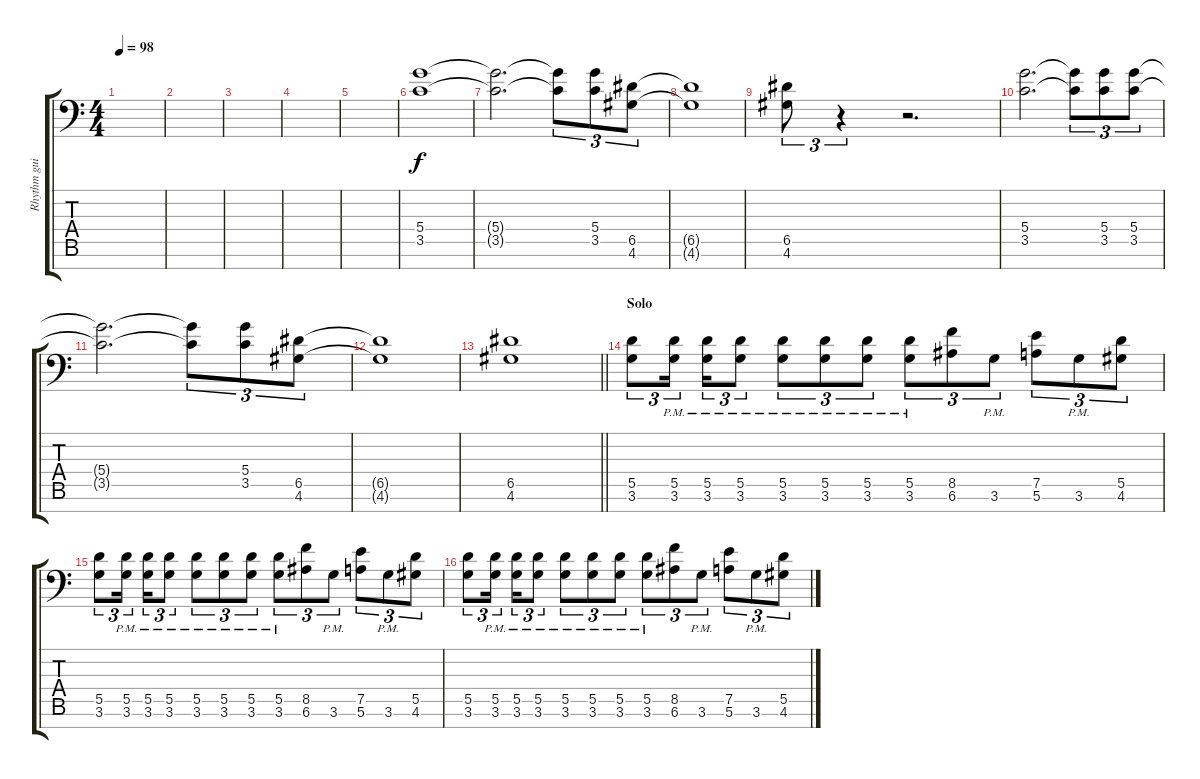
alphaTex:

\track ("Rhythm guitar" "Rhythm gui") {instrument distortionguitar}
\staff {score tabs}
\tuning (E4 B3 G3 D3 A2 E2 A1) {hide}
\ts (4 4)
\tempo 98
\clef f4
\ks c
|
|
|
|
|
(5.4 3.5).1{volume 5} |
(5.4{t} 3.5{t}).2{d} (5.4{t} 3.5{t}).8{tu (3 2)} (5.4 3.5).8{tu (3 2)} (6.5 4.6).8{tu (3 2)} |
(6.5{t} 4.6{t}).1 |
(6.5 4.6).8{tu (3 2)} r.4{tu (3 2)} r.2{d} |
(5.4 3.5).2{d} (5.4{t} 3.5{t}).8{tu (3 2)} (5.4 3.5).8{tu (3 2)} (5.4 3.5).8{tu (3 2)} |
(5.4{t} 3.5{t}).2{d} (5.4{t} 3.5{t}).8{tu (3 2)} (5.4 3.5).8{tu (3 2)} (6.5 4.6).8{tu (3 2)} |
(6.5{t} 4.6{t}).1 |
\barLineRight lightlight
(6.5 4.6).1 |
\section ("" "Solo")
(5.5 3.6).8{tu (3 2) volume 8} (5.5{pm} 3.6{pm}).16{tu (3 2) beam splitsecondary} (5.5{pm} 3.6{pm}).16{tu (3 2)} (5.5{pm} 3.6{pm}).8{tu (3 2)} (5.5{pm} 3.6{pm}).8{tu (3 2)} (5.5{pm} 3.6{pm}).8{tu (3 2)} (5.5{pm} 3.6{pm}).8{tu (3 2)} (5.5{pm} 3.6{pm}).8{tu (3 2)} (8.5 6.6).8{tu (3 2)} 3.6{pm}.8{tu (3 2)} (7.5 5.6).8{tu (3 2)} 3.6{pm}.8{tu (3 2)} (5.5 4.6).8{tu (3 2)} |
(5.5 3.6).8{tu (3 2)} (5.5{pm} 3.6{pm}).16{tu (3 2) beam splitsecondary} (5.5{pm} 3.6{pm}).16{tu (3 2)} (5.5{pm} 3.6{pm}).8{tu (3 2)} (5.5{pm} 3.6{pm}).8{tu (3 2)} (5.5{pm} 3.6{pm}).8{tu (3 2)} (5.5{pm} 3.6{pm}).8{tu (3 2)} (5.5{pm} 3.6{pm}).8{tu (3 2)} (8.5 6.6).8{tu (3 2)} 3.6{pm}.8{tu (3 2)} (7.5 5.6).8{tu (3 2)} 3.6{pm}.8{tu (3 2)} (5.5 4.6).8{tu (3 2)} |
(5.5 3.6).8{tu (3 2)} (5.5{pm} 3.6{pm}).16{tu (3 2) beam splitsecondary} (5.5{pm} 3.6{pm}).16{tu (3 2)} (5.5{pm} 3.6{pm}).8{tu (3 2)} (5.5{pm} 3.6{pm}).8{tu (3 2)} (5.5{pm} 3.6{pm}).8{tu (3 2)} (5.5{pm} 3.6{pm}).8{tu (3 2)} (5.5{pm} 3.6{pm}).8{tu (3 2)} (8.5 6.6).8{tu (3 2)} 3.6{pm}.8{tu (3 2)} (7.5 5.6).8{tu (3 2)} 3.6{pm}.8{tu (3 2)} (5.5 4.6).8{tu (3 2)}
